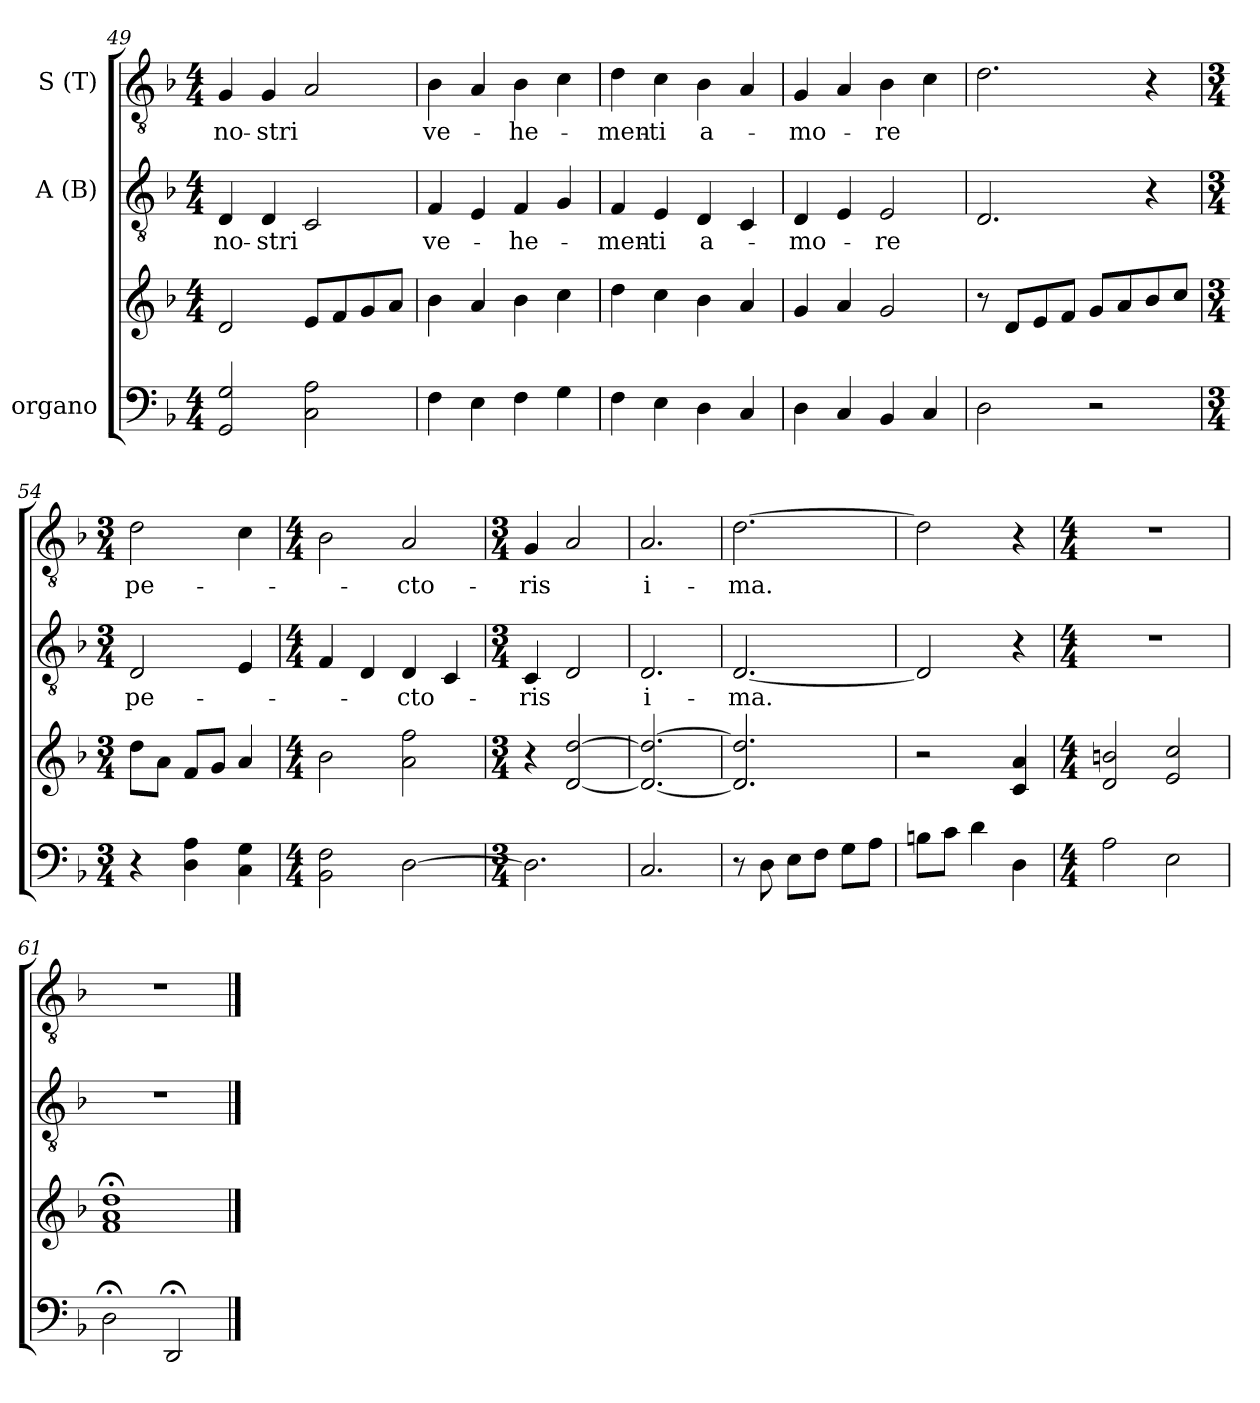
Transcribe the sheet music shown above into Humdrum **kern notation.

**kern	**kern	**kern	**text	**kern	**text
*part3	*part3	*part2	*part2	*part1	*part1
*staff4	*staff3	*staff2	*staff2	*staff1	*staff1
*I"organo	*	*I"A (B)	*	*I"S (T)	*
!!LO:LB:g=z
*clefF4	*clefG2	*clefGv2	*	*clefGv2	*
*k[b-]	*k[b-]	*k[b-]	*	*k[b-]	*
*F:	*F:	*F:	*	*F:	*
*M4/4	*M4/4	*M4/4	*	*M4/4	*
=49	=49	=49	=49	=49	=49
!	!	!	!LO:LY:b	!	!LO:LY:b
2GG/ 2G/	2d/	4D/	no-	4G/	no-
!	!	!	!LO:LY:b	!	!LO:LY:b
.	.	4D/	-stri	4G/	-stri
2C\ 2A\	8e/L	2C/	.	2A/	.
.	8f/	.	.	.	.
.	8g/	.	.	.	.
.	8a/J	.	.	.	.
=50	=50	=50	=50	=50	=50
!	!	!	!LO:LY:b	!	!LO:LY:b
4F\	4b-\	4F/	ve-	4B-\	ve-
4E\	4a/	4E/	.	4A/	.
!	!	!	!LO:LY:b	!	!LO:LY:b
4F\	4b-\	4F/	-he-	4B-\	-he-
4G\	4cc\	4G/	.	4c\	.
=51	=51	=51	=51	=51	=51
!	!	!	!LO:LY:b	!	!LO:LY:b
4F\	4dd\	4F/	-men-	4d\	-men-
!	!	!	!LO:LY:b	!	!LO:LY:b
4E\	4cc\	4E/	-ti	4c\	-ti
!	!	!	!LO:LY:b:rj	!	!LO:LY:b:rj
4D\	4b-\	4D/	a-	4B-\	a-
4C/	4a/	4C/	.	4A/	.
=52	=52	=52	=52	=52	=52
!	!	!	!LO:LY:b	!	!LO:LY:b
4D\	4g/	4D/	-mo-	4G/	-mo-
4C/	4a/	4E/	.	4A/	.
!	!	!	!LO:LY:b	!	!LO:LY:b
4BB-/	2g/	2E/	-re	4B-\	-re
4C/	.	.	.	4c\	.
=53	=53	=53	=53	=53	=53
2D\	8r	2.D/	.	2.d\	.
.	8d/L	.	.	.	.
.	8e/	.	.	.	.
.	8f/J	.	.	.	.
2r	8g/L	.	.	.	.
.	8a/	.	.	.	.
.	8b-/	4r	.	4r	.
.	8cc/J	.	.	.	.
=54	=54	=54	=54	=54	=54
*M3/4	*M3/4	*M3/4	*	*M3/4	*
!	!	!	!LO:LY:b	!	!LO:LY:b
4r	8dd\L	2D/	pe-	2d\	pe-
.	8a\J	.	.	.	.
4D\ 4A\	8f/L	.	.	.	.
.	8g/J	.	.	.	.
4C\ 4G\	4a/	4E/	.	4c\	.
!!LO:LB:g=z
=55	=55	=55	=55	=55	=55
*M4/4	*M4/4	*M4/4	*	*M4/4	*
2BB-\ 2F\	2b-\	4F/	.	2B-\	.
.	.	4D/	.	.	.
!	!	!	!LO:LY:b	!	!LO:LY:b
[>2D\	2a\ 2ff\	4D/	-cto-	2A/	-cto-
.	.	4C/	.	.	.
=56	=56	=56	=56	=56	=56
*M3/4	*M3/4	*M3/4	*	*M3/4	*
!	!	!	!LO:LY:b	!	!LO:LY:b
2.D\]	4r	4C/	-ris	4G/	-ris
.	[<2d/ [>2dd/	2D/	.	2A/	.
=57	=57	=57	=57	=57	=57
!	!	!	!LO:LY:b:rj	!	!LO:LY:b:rj
2.C/	2.d/_ 2.dd/_	2.D/	i-	2.A/	i-
=58	=58	=58	=58	=58	=58
!	!	!	!LO:LY:b	!	!LO:LY:b
8r	2.d/] 2.dd/]	[<2.D/	-ma.	[>2.d\	-ma.
8D\	.	.	.	.	.
8E\L	.	.	.	.	.
8F\J	.	.	.	.	.
8G\L	.	.	.	.	.
8A\J	.	.	.	.	.
=59	=59	=59	=59	=59	=59
8Bn\L	2r	2D/]	.	2d\]	.
8c\J	.	.	.	.	.
4d\	.	.	.	.	.
4D\	4c/ 4a/	4r	.	4r	.
=60	=60	=60	=60	=60	=60
*M4/4	*M4/4	*M4/4	*	*M4/4	*
2A\	2d/ 2bn/	1r	.	1r	.
2E\	2e/ 2cc/	.	.	.	.
=61	=61	=61	=61	=61	=61
2D;<\	1f; 1a; 1dd;	1r	.	1r	.
2DD;/	.	.	.	.	.
==	==	==	==	==	==
*-	*-	*-	*-	*-	*-
